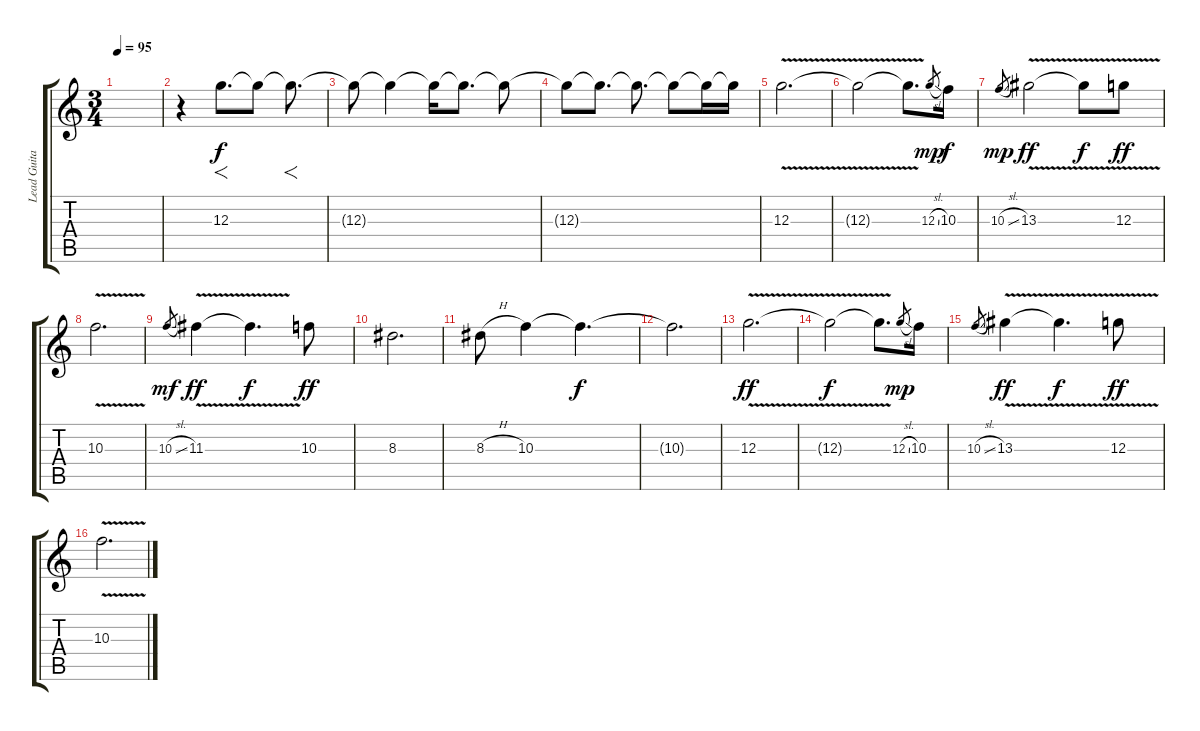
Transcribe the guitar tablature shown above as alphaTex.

\track ("Lead Guitar" "Lead Guita") {instrument overdrivenguitar}
\staff {score tabs}
\tuning (E4 B3 G3 D3 A2 E2) {hide}
\ts (3 4)
\tempo 95
\clef g2
\ks c
|
r.4 12.3.8{f d volume 5} 12.3{t}.8{dy f volume 6} 12.3{t}.8{f d volume 9} |
12.3{t}.8 12.3{t}.4{volume 10} 12.3{t}.16 12.3{t}.8{d volume 12} 12.3{t}.8{volume 13} |
12.3{t}.8{volume 13} 12.3{t}.8{d} 12.3{t}.8{d volume 15} 12.3{t}.8{volume 16} 12.3{t}.16{volume 16} 12.3{t}.16{volume 16} |
12.3{v}.2{d volume 16 balance 15} |
12.3{t}.2 12.3{v t}.8{d} 12.3{sl}.8{gr dy mp} 10.3.16{dy f} |
10.3{sl}.8{gr dy mp} 13.3{v}.2{dy ff} 13.3{t}.8{dy f volume 16} 12.3{v}.8{dy ff} |
10.3{v}.2{d volume 16 balance 16} |
10.3{sl}.8{gr dy mf} 11.3{v}.4{dy ff} 11.3{t}.4{d dy f} 10.3.8{dy ff} |
8.3.2{d} |
8.3{h}.8 10.3.4 10.3{t}.4{d dy f} |
10.3{t}.2{d} |
12.3{v}.2{d dy ff volume 16 balance 16} |
12.3{t}.2{dy f} 12.3{v t}.8{d} 12.3{sl}.8{gr dy mp} 10.3.16 |
10.3{sl}.8{gr} 13.3{v}.4{dy ff} 13.3{t}.4{d dy f} 12.3{v}.8{dy ff} |
10.3{v}.2{d volume 16 balance 16}
